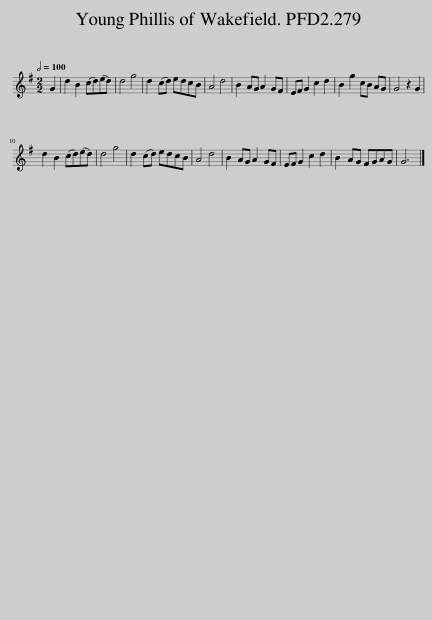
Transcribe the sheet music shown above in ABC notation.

X:1
L:1/8
Q:1/2=100
M:2/2
I:linebreak $
K:G
V:1 treble
V:1
 G2 | d2 B2 (cd)(ed) | d4 g4 | d2 (cd) edcB | A4 d4 | %5
 B2 AG A2 GF | EF G2 c2 d2 | B2 g2 cB AG | G4 z2 G2 |$ d2 B2 (cd)(ed) | %10
 d4 g4 | d2 (cd) edcB | A4 d4 | B2 AG A2 GF | EF G2 c2 d2 | %15
 B2 AG FGAG | G6 |] %17
